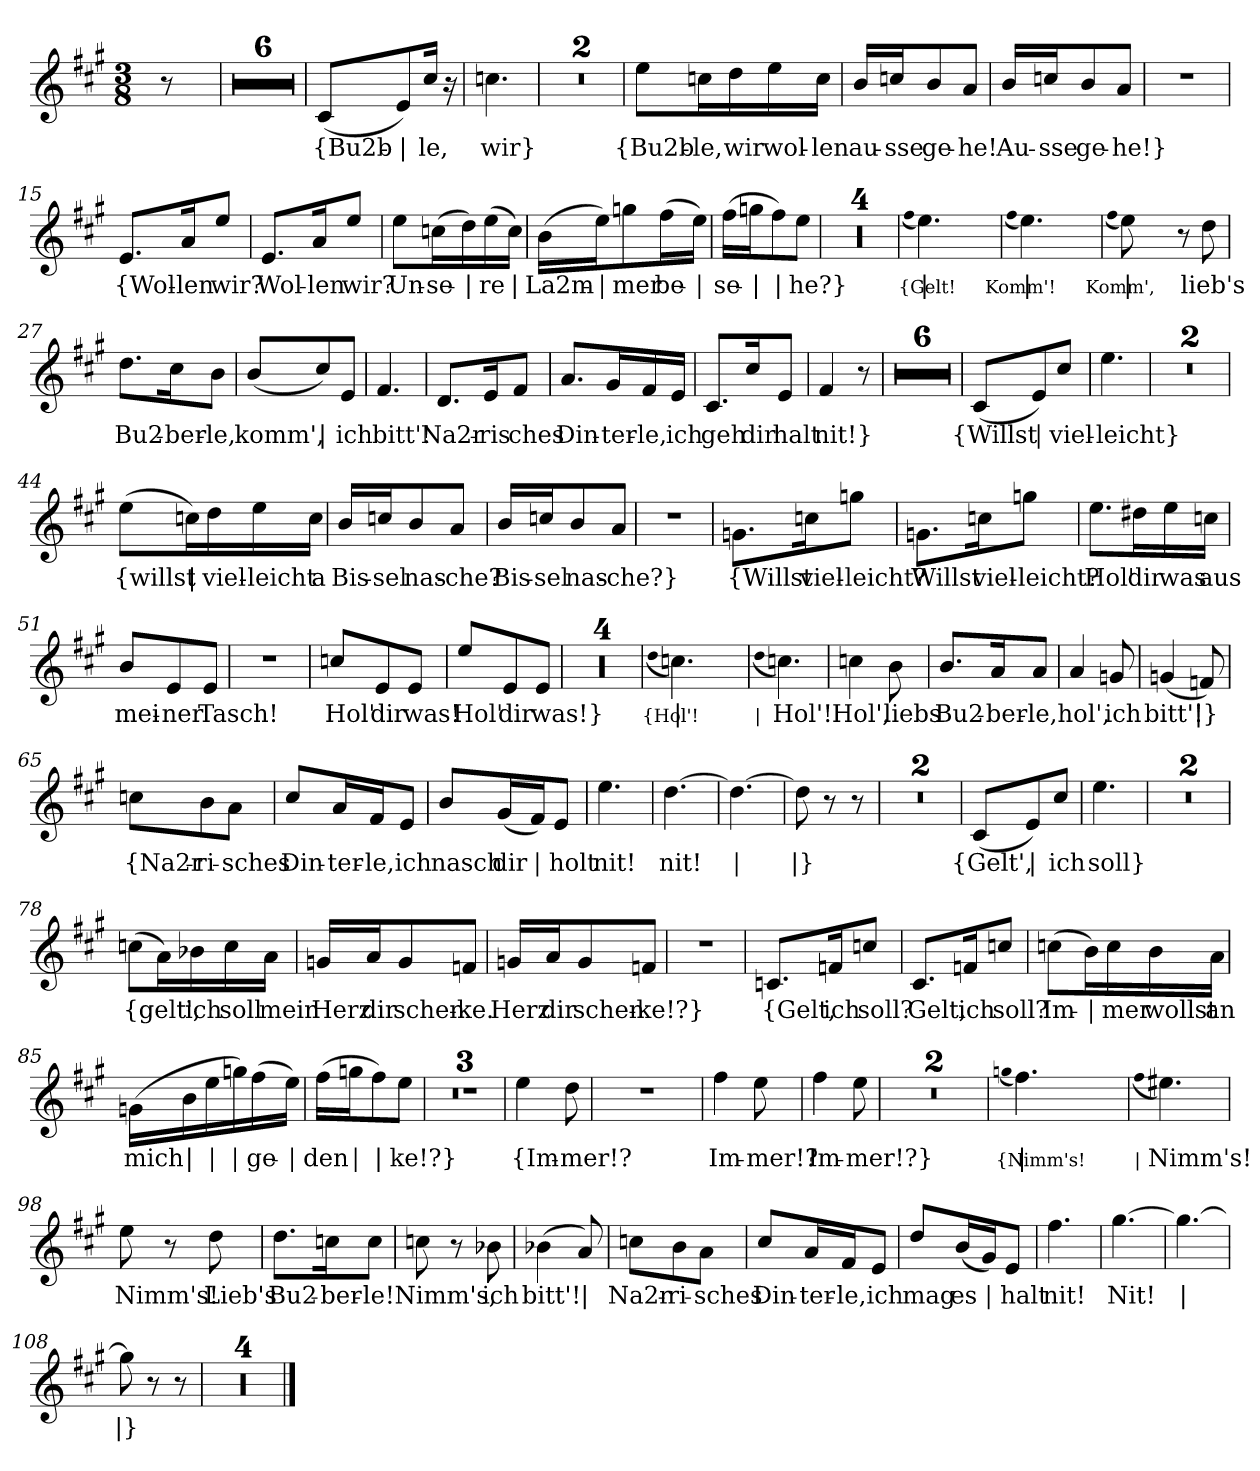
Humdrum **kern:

**kern	**text
*part1	*part1
*staff1	*staff1
*clefG2	*
*k[f#c#g#]	*
*M3/8	*
*MM105	*
=	=
8r	.
=1	=1
4.r	.
=2	=2
4.r	.
=3	=3
4.r	.
=4	=4
4.r	.
=5	=5
4.r	.
=6	=6
4.r	.
=7	=7
(8c#/L	{Bu2b-
8e/)	|
16cc#/Jk	-le,
16r	.
=8	=8
4.ccn	wir}
=9	=9
4.r	.
=10	=10
4.r	.
=11	=11
8ee\L	{Bu2b-
16ccn\L	-le,
16dd\	wir
16ee\	wol-
16cc\JJ	-len
=12	=12
16b/LL	au-
16ccn/J	-sse
8b/	ge-
8a/J	-he!
=13	=13
16b/LL	Au-
16ccn/J	-sse
8b/	ge-
8a/J	-he!}
=14	=14
4.r	.
=15	=15
8.e/L	{Wol-
16a/K	-len
8ee/J	wir?
=16	=16
8.e/L	Wol-
16a/K	-len
8ee/J	wir?
=17	=17
8ee\L	Un-
(16ccn\L	-se-
16dd\)	|
(16ee\	-re
16cc\JJ)	|
=18	=18
(16b\LL	La2m-
16ee\J)	|
8ggn\	-mer
(16ff#\L	be-
16ee\JJ)	|
=19	=19
(16ff#\LL	-se-
16ggn\J	|
8ff#\)	|
8ee\J	-he?}
=20	=20
4.r	.
=21	=21
4.r	.
=22	=22
4.r	.
=23	=23
4.r	.
=24	=24
(qff#	{Gelt!
4.ee)	|
=25	=25
(qff#	Komm'!
4.ee)	|
=26	=26
(qff#	Komm',
8ee)	|
8r	.
8dd	lieb's
=27	=27
8.dd\L	Bu2-
16cc#\K	-ber-
8b\J	-le,
=28	=28
(8b/L	komm',
8cc#/)	|
8e/J	ich
=29	=29
4.f#	bitt'!
=30	=30
8.d/L	Na2r-
16e/K	ris
8f#/J	-ches
=31	=31
8.a/L	Din-
16g#/L	-ter-
16f#/	-le,
16e/JJ	ich
=32	=32
8.c#/L	geh
16cc#/K	dir
8e/J	halt
=33	=33
4f#	nit!}
8r	.
=34	=34
4.r	.
=35	=35
4.r	.
=36	=36
4.r	.
=37	=37
4.r	.
=38	=38
4.r	.
=39	=39
4.r	.
=40	=40
(8c#/L	{Willst
8e/)	|
8cc#/J	viel-
=41	=41
4.ee	-leicht}
=42	=42
4.r	.
=43	=43
4.r	.
=44	=44
(8ee\L	{willst
16ccn\L)	|
16dd\	viel-
16ee\	-leicht
16cc\JJ	a
=45	=45
16b/LL	Bis-
16ccn/J	-sel
8b/	nas-
8a/J	-che?
=46	=46
16b/LL	Bis-
16ccn/J	-sel
8b/	nas-
8a/J	-che?}
=47	=47
4.r	.
=48	=48
8.gn\L	{Willst
16ccn\K	viel-
8ggn\J	-leicht?
=49	=49
8.gn\L	Willst
16ccn\K	viel-
8ggn\J	-leicht?
=50	=50
8.ee\L	Hol'
16dd#X\L	dir
16ee\	was
16ccn\JJ	aus
=51	=51
8b/L	mei-
8e/	-ner
8e/J	Tasch!
=52	=52
4.r	.
=53	=53
8ccn/L	Hol'
8e/	dir
8e/J	was!
=54	=54
8ee/L	Hol'
8e/	dir
8e/J	was!}
=55	=55
4.r	.
=56	=56
4.r	.
=57	=57
4.r	.
=58	=58
4.r	.
=59	=59
(qdd	{Hol'!
4.ccn)	|
=60	=60
(qdd	|
4.ccn)	Hol'!
=61	=61
4ccn	Hol',
8b	liebs
=62	=62
8.b/L	Bu2-
16a/K	-ber-
8a/J	-le,
=63	=63
4a	hol',
8gn	ich
=64	=64
(4gn	bitt'!
8fn)	|}
=65	=65
8ccn\L	{Na2r-
8b\	-ri-
8a\J	-sches
=66	=66
8cc#/L	Din-
16a/L	-ter-
16f#/J	-le,
8e/J	ich
=67	=67
8b/L	nasch
(16g#/L	dir
16f#/J)	|
8e/J	holt
=68	=68
4.ee	nit!
=69	=69
[4.dd	nit!
=70	=70
4.dd_	|
=71	=71
8dd]	|}
8r	.
8r	.
=72	=72
4.r	.
=73	=73
4.r	.
=74	=74
(8c#/L	{Gelt',
8e/)	|
8cc#/J	ich
=75	=75
4.ee	soll}
=76	=76
4.r	.
=77	=77
4.r	.
=78	=78
(8ccn\L	{gelt',
16a\L)	.
16b-X\	ich
16cc\	soll
16a\JJ	mein
=79	=79
16gn/LL	Herz
16a/J	dir
8g/	schen-
8fn/J	-ke.
=80	=80
16gn/LL	Herz
16a/J	dir
8g/	schen-
8fn/J	-ke!?}
=81	=81
4.r	.
=82	=82
8.cn/L	{Gelt,
16fn/K	ich
8ccn/J	soll?
=83	=83
8.c#/L	Gelt,
16fn/K	ich
8ccn/J	soll?
=84	=84
(8ccn\L	Im-
16b\L)	|
16cc\	-mer
16b\	wollst
16a\JJ	an
=85	=85
(16gn\LL	mich
16b\	|
16ee\	|
16ggn\)	|
(16ff#\	ge-
16ee\JJ)	|
=86	=86
(16ff#\LL	den
16ggn\J	|
8ff#\)	|
8ee\J	-ke!?}
=87	=87
4.r	.
=88	=88
4.r	.
=89	=89
4.r	.
=90	=90
4ee	{Im-
8dd	-mer!?
=91	=91
4.r	.
=92	=92
4ff#	Im-
8ee	-mer!?
=93	=93
4ff#	Im-
8ee	-mer!?}
=94	=94
4.r	.
=95	=95
4.r	.
=96	=96
(qggn	{Nimm's!
4.ff#)	|
=97	=97
(qff#	|
4.ee#X)	Nimm's!
=98	=98
8ee	Nimm's!
8r	.
8dd	Lieb's
=99	=99
8.dd\L	Bu2-
16ccn\K	-ber-
8cc\J	-le!
=100	=100
8ccn	Nimm's,
8r	.
8b-X	ich
=101	=101
(4b-X	bitt'!
8a)	|
=102	=102
8ccn\L	Na2r-
8b\	-ri-
8a\J	-sches
=103	=103
8cc#/L	Din-
16a/L	-ter-
16f#/J	-le,
8e/J	ich
=104	=104
8dd/L	mag
(16b/L	es
16g#/J)	|
8e/J	halt
=105	=105
4.ff#	nit!
=106	=106
[4.gg#	Nit!
=107	=107
4.gg#_	|
=108	=108
8gg#]	|}
8r	.
8r	.
=109	=109
4.r	.
=110	=110
4.r	.
=111	=111
4.r	.
=112	=112
4.r	.
==	==
*-	*-
